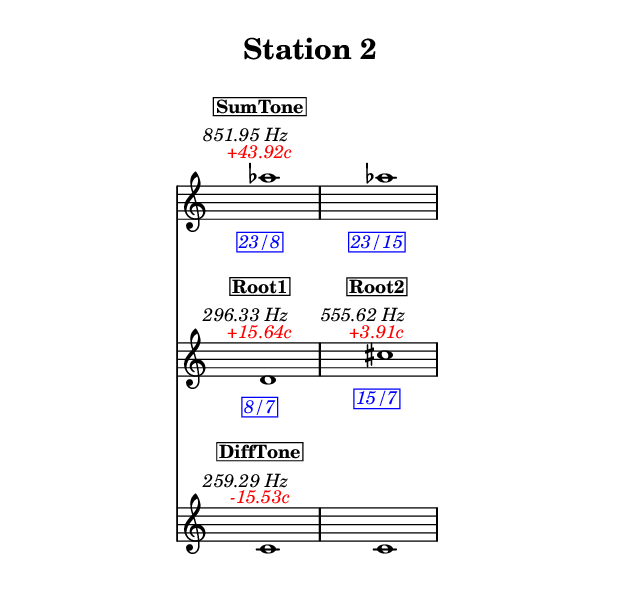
\version "2.20.0"
\language "english"

#(set-default-paper-size "a6" 'portrait)
#(set-global-staff-size 16)

\header {
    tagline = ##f
    title = \markup {
        \pad-around
            #3
            "Station 2"
        }
}

\layout {
    indent = #25
}

\paper {
    systems-per-page = 1
}

\score {
    \new Score
    <<
        \new Staff
        \with
        {
            \remove Time_signature_engraver
        }
        {
            \clef "treble"
            af''1
            - \tweak color #red
            ^ \markup {
                \halign
                    #0
                    \italic
                        {
                            +43.92c
                        }
                }
            ^ \markup {
                \halign
                    #1
                    \italic
                        {
                            851.95
                            Hz
                        }
                }
            ^ \markup {
                \pad-around
                    #1
                    \box
                        \vcenter
                            \halign
                                #0
                                \bold
                                    {
                                        SumTone
                                    }
                }
            - \tweak color #blue
            _ \markup {
                \pad-around
                    #1
                    \box
                        \halign
                            #0
                            \italic
                                {
                                    23/8
                                }
                }
            \override Score.NonMusicalPaperColumn.padding = #5
            \clef "treble"
            af''1
            - \tweak color #blue
            _ \markup {
                \pad-around
                    #1
                    \box
                        \halign
                            #0
                            \italic
                                {
                                    23/15
                                }
                }
        }
        \new Staff
        \with
        {
            \remove Time_signature_engraver
        }
        {
            \clef "treble"
            d'1
            - \tweak color #red
            ^ \markup {
                \halign
                    #0
                    \italic
                        {
                            +15.64c
                        }
                }
            ^ \markup {
                \halign
                    #1
                    \italic
                        {
                            296.33
                            Hz
                        }
                }
            ^ \markup {
                \pad-around
                    #1
                    \box
                        \vcenter
                            \halign
                                #0
                                \bold
                                    {
                                        Root1
                                    }
                }
            - \tweak color #blue
            _ \markup {
                \pad-around
                    #1
                    \box
                        \halign
                            #0
                            \italic
                                {
                                    8/7
                                }
                }
            \clef "treble"
            cs''1
            - \tweak color #red
            ^ \markup {
                \halign
                    #0
                    \italic
                        {
                            +3.91c
                        }
                }
            ^ \markup {
                \halign
                    #1
                    \italic
                        {
                            555.62
                            Hz
                        }
                }
            ^ \markup {
                \pad-around
                    #1
                    \box
                        \vcenter
                            \halign
                                #0
                                \bold
                                    {
                                        Root2
                                    }
                }
            - \tweak color #blue
            _ \markup {
                \pad-around
                    #1
                    \box
                        \halign
                            #0
                            \italic
                                {
                                    15/7
                                }
                }
        }
        \new Staff
        \with
        {
            \remove Time_signature_engraver
        }
        {
            \clef "treble"
            c'1
            - \tweak color #red
            ^ \markup {
                \halign
                    #0
                    \italic
                        {
                            -15.53c
                        }
                }
            ^ \markup {
                \halign
                    #1
                    \italic
                        {
                            259.29
                            Hz
                        }
                }
            ^ \markup {
                \pad-around
                    #1
                    \box
                        \vcenter
                            \halign
                                #0
                                \bold
                                    {
                                        DiffTone
                                    }
                }
            \clef "treble"
            c'1
        }
    >>
}